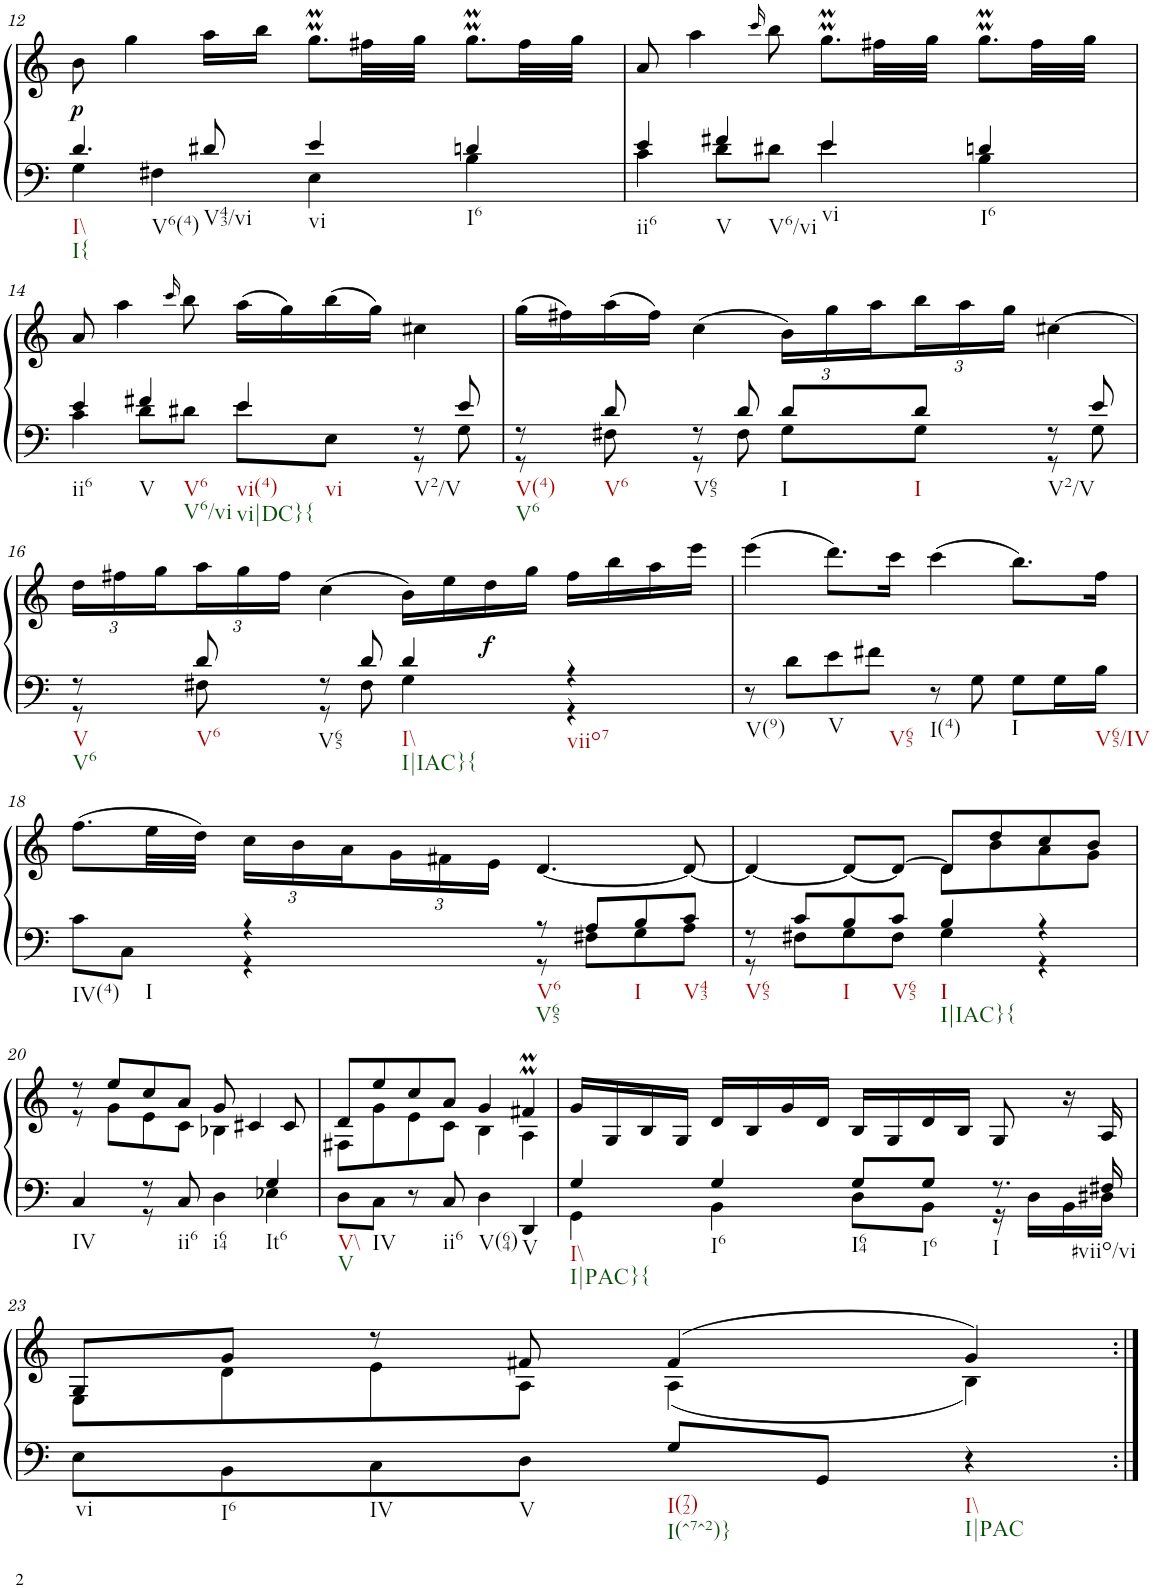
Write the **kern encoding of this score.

**kern	**kern	**dynam
*part1	*part1	*part1
*staff2	*staff1	*staff1/2
*I"unbenannt	*	*
!!LO:PB:g=z
*clefF4	*clefG2	*
*k[]	*k[]	*
*M4/4	*M4/4	*
=12	=12	=12
*^	*	*
!LO:TX:b:t=I\\	!	!	!
!LO:TX:b:t=I{	!	!	!
!LO:TX:b:t=V6(4)	!	!	!
!	!	!	!LO:DY:b
4.d/	4G\	8b\	p
.	.	4gg\	.
.	4F#X\	.	.
!LO:TX:b:t=V43/vi	!	!	!
8d#X/	.	16aa\LL	.
.	.	16bb\JJ	.
!LO:TX:b:t=vi	!	!	!
4e/	4E\	8.ggMM\L	.
.	.	32ff#X\LL	.
.	.	32gg\JJJ	.
!LO:TX:b:t=I6	!	!	!
4dn/	4B\	8.ggMM\L	.
.	.	32ff#\LL	.
.	.	32gg\JJJ	.
=13	=13	=13	=13
!LO:TX:b:t=ii6	!	!	!
4e/	4c\	8a/	.
.	.	4aa\	.
!LO:TX:b:t=V	!	!	!
!LO:TX:b:t=V6/vi	!	!	!
4f#X/	8d\L	.	.
.	.	16qccc/	.
.	8d#X\J	8bb\	.
!LO:TX:b:t=vi	!	!	!
4e/	4e\	8.ggMM\L	.
.	.	32ff#X\LL	.
.	.	32gg\JJJ	.
!LO:TX:b:t=I6	!	!	!
4dn/	4B\	8.ggMM\L	.
.	.	32ff#\LL	.
.	.	32gg\JJJ	.
!!LO:LB:g=z
=14	=14	=14	=14
!LO:TX:b:t=ii6	!	!	!
4e/	4c\	8a/	.
.	.	4aa\	.
!LO:TX:b:t=V	!	!	!
!LO:TX:b:t=V6	!	!	!
!LO:TX:b:t=V6/vi	!	!	!
4f#X/	8d\L	.	.
.	.	16qccc/	.
.	8d#X\J	8bb\	.
!LO:TX:b:t=vi(4)	!	!	!
!LO:TX:b:t=vi|DC}{	!	!	!
!LO:TX:b:t=vi	!	!	!
4e/	8e\L	(16aa\LL	.
.	.	16gg\)	.
.	8E\J	(16bb\	.
.	.	16gg\JJ)	.
!LO:TX:b:t=V2/V	!	!	!
8r	8r	4cc#X\	.
8e/	8G\	.	.
=15	=15	=15	=15
!LO:TX:b:t=V(4)	!	!	!
!LO:TX:b:t=V6	!	!	!
8r	8r	(16gg\LL	.
.	.	16ff#X\)	.
!LO:TX:b:t=V6	!	!	!
8d/	8F#X\	(16aa\	.
.	.	16ff#\JJ)	.
!LO:TX:b:t=V65	!	!	!
8r	8r	(4cc\	.
8d/	8F#\	.	.
*	*	*Xbrackettup	*
!LO:TX:b:t=I	!	!	!
8d/L	8G\L	24b\LL)	.
.	.	24gg\	.
.	.	24aa\	.
!LO:TX:b:t=I	!	!	!
8d/J	8G\J	24bb\	.
.	.	24aa\	.
.	.	24gg\JJ	.
!LO:TX:b:t=V2/V	!	!	!
8r	8r	[4cc#X\	.
8e/	8G\	.	.
!!LO:LB:g=z
=16	=16	=16	=16
!LO:TX:b:t=V	!	!	!
!LO:TX:b:t=V6	!	!	!
8r	8r	24dd\LL	.
.	.	24ff#X\	.
.	.	24gg\	.
!LO:TX:b:t=V6	!	!	!
8d/	8F#X\	24aa\	.
.	.	24gg\	.
.	.	24ff#\JJ	.
!LO:TX:b:t=V65	!	!	!
8r	8r	(4cc\	.
8d/	8F#\	.	.
!LO:TX:b:t=I\\	!	!	!
!LO:TX:b:t=I|IAC}{	!	!	!
4d/	4G\	16b\LL)	.
.	.	16ee\	.
!	!	!	!LO:DY:b
.	.	16dd\	f
.	.	16gg\JJ	.
!LO:TX:b:t=viio7	!	!	!
4r	4r	16ff#\LL	.
.	.	16bb\	.
.	.	16aa\	.
.	.	16eee\JJ	.
*v	*v	*	*
=17	=17	=17
!LO:TX:b:t=V(9)	!	!
8r	(4eee\	.
8d\L	.	.
!LO:TX:b:t=V	!	!
8e\	8.ddd\L)	.
!LO:TX:b:t=V65	!	!
8f#X\J	.	.
.	16ccc\Jk	.
!LO:TX:b:t=I(4)	!	!
8r	(4ccc\	.
8G\	.	.
!LO:TX:b:t=I	!	!
8G\L	8.bb\L)	.
16G\L	.	.
!LO:TX:b:t=V65/IV	!	!
16B\JJ	16ff\Jk	.
!!LO:LB:g=z
=18	=18	=18
*^	*	*
!LO:TX:b:t=IV(4)	!	!	!
8c\L	4ryy	(8.ff\L	.
!LO:TX:b:t=I	!	!	!
8C\J	.	.	.
.	.	32ee\LL	.
.	.	32dd\JJJ)	.
4r	4r	24cc\LL	.
.	.	24b\	.
.	.	24a\	.
.	.	24g\	.
.	.	24f#X\	.
.	.	24e\JJ	.
!LO:TX:b:t=V6	!	!	!
!LO:TX:b:t=V65	!	!	!
8r	8r	[4.d/	.
8A/L	8F#X\L	.	.
!LO:TX:b:t=I	!	!	!
8B/	8G\	.	.
!LO:TX:b:t=V43	!	!	!
8c/J	8A\J	8d/_	.
=19	=19	=19	=19
*	*	*^	*
!LO:TX:b:t=V65	!	!	!	!
8r	8r	4d/_	2ryy	.
8c/L	8F#X\L	.	.	.
!LO:TX:b:t=I	!	!	!	!
8B/	8G\	8d/L_	.	.
!LO:TX:b:t=V65	!	!	!	!
8c/J	8F#\J	8d/J_	.	.
!LO:TX:b:t=I	!	!	!	!
!LO:TX:b:t=I|IAC}{	!	!	!	!
4B/	4G\	8d/L]	8d\L	.
.	.	8dd/	8b\	.
4r	4r	8cc/	8a\	.
.	.	8b/J	8g\J	.
!!LO:LB:g=z	!!
=20	=20	=20	=20	=20
!LO:TX:b:t=IV	!	!	!	!
4C/	4ryy	8r	8r	.
.	.	8ee/L	8g\L	.
8r	8r	8cc/	8e\	.
!LO:TX:b:t=ii6	!	!	!	!
8C/	4.ryy	8a/J	8c\J	.
!LO:TX:b:t=i64	!	!	!	!
4D\	.	8g/	4B-X\	.
.	.	4c#X/	.	.
!LO:TX:b:t=It6	!	!	!	!
4G/	4E-X\	.	4ryy	.
.	.	8c#/	.	.
*v	*v	*	*	*
=21	=21	=21	=21
!LO:TX:b:t=V\\	!	!	!
!LO:TX:b:t=V	!	!	!
8D\L	8d/L	8F#X\L	.
!LO:TX:b:t=IV	!	!	!
8C\J	8ee/	8g\	.
8r	8cc/	8e\	.
!LO:TX:b:t=ii6	!	!	!
8C/	8a/J	8c\J	.
!LO:TX:b:t=V(64)	!	!	!
4D\	4g/	4B\	.
!LO:TX:b:t=V	!	!	!
4DD/	4f#Xmm/	4A\	.
=22	=22	=22	=22
*^	*	*	*
!LO:TX:b:t=I\\	!	!	!	!
!LO:TX:b:t=I|PAC}{	!	!	!	!
*	*	*v	*v	*
4G/	4GG\	16g/LL	.
.	.	16G/	.
.	.	16B/	.
.	.	16G/JJ	.
!LO:TX:b:t=I6	!	!	!
4G/	4BB\	16d/LL	.
.	.	16B/	.
.	.	16g/	.
.	.	16d/JJ	.
!LO:TX:b:t=I64	!	!	!
8G/L	8D\L	16B/LL	.
.	.	16G/	.
!LO:TX:b:t=I6	!	!	!
8G/J	8BB\J	16d/	.
.	.	16B/JJ	.
!LO:TX:b:t=I	!	!	!
8.r	16r	8G/	.
.	16D\LL	.	.
.	16BB\	16r	.
!LO:TX:b:t=#viio/vi	!	!	!
16F#X/	16D#X\JJ	16A/	.
!!LO:LB:g=z
=23	=23	=23	=23
*	*	*^	*
!LO:TX:b:t=vi	!	!	!	!
*v	*v	*	*	*
8E\L	8G/L	8E\L	.
!LO:TX:b:t=I6	!	!	!
8BB\	8g/J	8d\	.
!LO:TX:b:t=IV	!	!	!
8C\	8r	8e\	.
!LO:TX:b:t=V	!	!	!
8D\J	8f#X/	8A\J	.
!LO:TX:b:t=I(72)	!	!	!
!LO:TX:b:t=I(^7^2)}	!	!	!
8G/L	(4f#/	(4A\	.
8GG/J	.	.	.
!LO:TX:b:t=I\\	!	!	!
!LO:TX:b:t=I|PAC	!	!	!
4r	4g/)	4B\)	.
*	*v	*v	*
=:|!	=:|!	=:|!
*-	*-	*-
